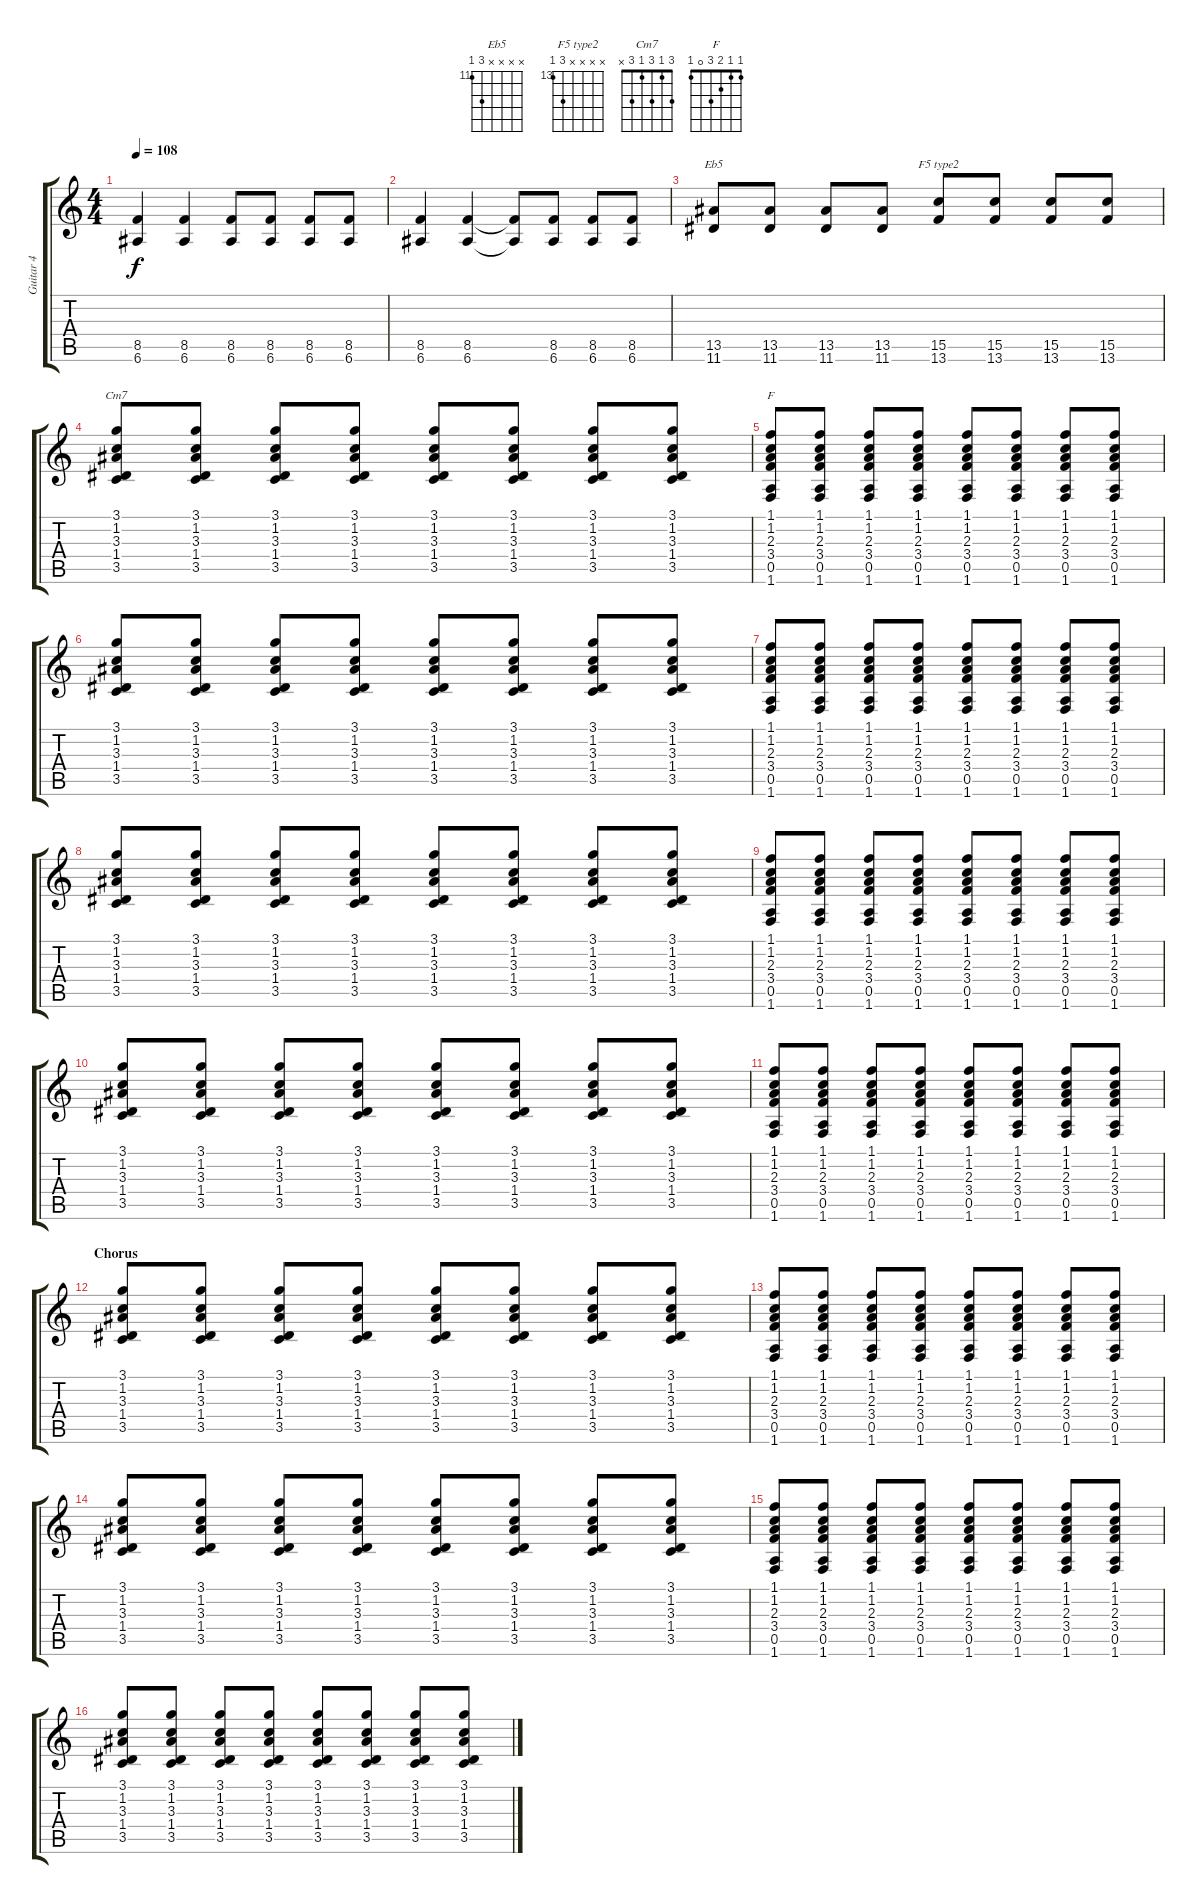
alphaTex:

\track ("Guitar 4" "Guitar 4") {instrument distortionguitar}
\staff {score tabs}
\tuning (E4 B3 G3 D3 A2 E2) {hide}
\chord ("Eb5" x x x x 13 11) {firstfret 11}
\chord ("F5 type2" x x x x 15 13) {firstfret 13}
\chord ("Cm7" 3 1 3 1 3 x)
\chord ("F" 1 1 2 3 0 1)
\ts (4 4)
\tempo 108
\clef g2
\ks c
(8.5 6.6).4{dy f} (8.5 6.6).4 (8.5 6.6).8 (8.5 6.6).8 (8.5 6.6).8 (8.5 6.6).8 |
(8.5 6.6).4 (8.5 6.6).4 (8.5{t} 6.6{t}).8 (8.5 6.6).8 (8.5 6.6).8 (8.5 6.6).8 |
(13.5 11.6).8{ch "Eb5"} (13.5 11.6).8 (13.5 11.6).8 (13.5 11.6).8 (15.5 13.6).8{ch "F5 type2"} (15.5 13.6).8 (15.5 13.6).8 (15.5 13.6).8 |
(3.1 1.2 3.3 1.4 3.5).8{ch "Cm7"} (3.1 1.2 3.3 1.4 3.5).8 (3.1 1.2 3.3 1.4 3.5).8 (3.1 1.2 3.3 1.4 3.5).8 (3.1 1.2 3.3 1.4 3.5).8 (3.1 1.2 3.3 1.4 3.5).8 (3.1 1.2 3.3 1.4 3.5).8 (3.1 1.2 3.3 1.4 3.5).8 |
(1.1 1.2 2.3 3.4 0.5 1.6).8{ch "F"} (1.1 1.2 2.3 3.4 0.5 1.6).8 (1.1 1.2 2.3 3.4 0.5 1.6).8 (1.1 1.2 2.3 3.4 0.5 1.6).8 (1.1 1.2 2.3 3.4 0.5 1.6).8 (1.1 1.2 2.3 3.4 0.5 1.6).8 (1.1 1.2 2.3 3.4 0.5 1.6).8 (1.1 1.2 2.3 3.4 0.5 1.6).8 |
(3.1 1.2 3.3 1.4 3.5).8 (3.1 1.2 3.3 1.4 3.5).8 (3.1 1.2 3.3 1.4 3.5).8 (3.1 1.2 3.3 1.4 3.5).8 (3.1 1.2 3.3 1.4 3.5).8 (3.1 1.2 3.3 1.4 3.5).8 (3.1 1.2 3.3 1.4 3.5).8 (3.1 1.2 3.3 1.4 3.5).8 |
(1.1 1.2 2.3 3.4 0.5 1.6).8 (1.1 1.2 2.3 3.4 0.5 1.6).8 (1.1 1.2 2.3 3.4 0.5 1.6).8 (1.1 1.2 2.3 3.4 0.5 1.6).8 (1.1 1.2 2.3 3.4 0.5 1.6).8 (1.1 1.2 2.3 3.4 0.5 1.6).8 (1.1 1.2 2.3 3.4 0.5 1.6).8 (1.1 1.2 2.3 3.4 0.5 1.6).8 |
(3.1 1.2 3.3 1.4 3.5).8 (3.1 1.2 3.3 1.4 3.5).8 (3.1 1.2 3.3 1.4 3.5).8 (3.1 1.2 3.3 1.4 3.5).8 (3.1 1.2 3.3 1.4 3.5).8 (3.1 1.2 3.3 1.4 3.5).8 (3.1 1.2 3.3 1.4 3.5).8 (3.1 1.2 3.3 1.4 3.5).8 |
(1.1 1.2 2.3 3.4 0.5 1.6).8 (1.1 1.2 2.3 3.4 0.5 1.6).8 (1.1 1.2 2.3 3.4 0.5 1.6).8 (1.1 1.2 2.3 3.4 0.5 1.6).8 (1.1 1.2 2.3 3.4 0.5 1.6).8 (1.1 1.2 2.3 3.4 0.5 1.6).8 (1.1 1.2 2.3 3.4 0.5 1.6).8 (1.1 1.2 2.3 3.4 0.5 1.6).8 |
(3.1 1.2 3.3 1.4 3.5).8 (3.1 1.2 3.3 1.4 3.5).8 (3.1 1.2 3.3 1.4 3.5).8 (3.1 1.2 3.3 1.4 3.5).8 (3.1 1.2 3.3 1.4 3.5).8 (3.1 1.2 3.3 1.4 3.5).8 (3.1 1.2 3.3 1.4 3.5).8 (3.1 1.2 3.3 1.4 3.5).8 |
(1.1 1.2 2.3 3.4 0.5 1.6).8 (1.1 1.2 2.3 3.4 0.5 1.6).8 (1.1 1.2 2.3 3.4 0.5 1.6).8 (1.1 1.2 2.3 3.4 0.5 1.6).8 (1.1 1.2 2.3 3.4 0.5 1.6).8 (1.1 1.2 2.3 3.4 0.5 1.6).8 (1.1 1.2 2.3 3.4 0.5 1.6).8 (1.1 1.2 2.3 3.4 0.5 1.6).8 |
\section ("" "Chorus")
(3.1 1.2 3.3 1.4 3.5).8 (3.1 1.2 3.3 1.4 3.5).8 (3.1 1.2 3.3 1.4 3.5).8 (3.1 1.2 3.3 1.4 3.5).8 (3.1 1.2 3.3 1.4 3.5).8 (3.1 1.2 3.3 1.4 3.5).8 (3.1 1.2 3.3 1.4 3.5).8 (3.1 1.2 3.3 1.4 3.5).8 |
(1.1 1.2 2.3 3.4 0.5 1.6).8 (1.1 1.2 2.3 3.4 0.5 1.6).8 (1.1 1.2 2.3 3.4 0.5 1.6).8 (1.1 1.2 2.3 3.4 0.5 1.6).8 (1.1 1.2 2.3 3.4 0.5 1.6).8 (1.1 1.2 2.3 3.4 0.5 1.6).8 (1.1 1.2 2.3 3.4 0.5 1.6).8 (1.1 1.2 2.3 3.4 0.5 1.6).8 |
(3.1 1.2 3.3 1.4 3.5).8 (3.1 1.2 3.3 1.4 3.5).8 (3.1 1.2 3.3 1.4 3.5).8 (3.1 1.2 3.3 1.4 3.5).8 (3.1 1.2 3.3 1.4 3.5).8 (3.1 1.2 3.3 1.4 3.5).8 (3.1 1.2 3.3 1.4 3.5).8 (3.1 1.2 3.3 1.4 3.5).8 |
(1.1 1.2 2.3 3.4 0.5 1.6).8 (1.1 1.2 2.3 3.4 0.5 1.6).8 (1.1 1.2 2.3 3.4 0.5 1.6).8 (1.1 1.2 2.3 3.4 0.5 1.6).8 (1.1 1.2 2.3 3.4 0.5 1.6).8 (1.1 1.2 2.3 3.4 0.5 1.6).8 (1.1 1.2 2.3 3.4 0.5 1.6).8 (1.1 1.2 2.3 3.4 0.5 1.6).8 |
(3.1 1.2 3.3 1.4 3.5).8 (3.1 1.2 3.3 1.4 3.5).8 (3.1 1.2 3.3 1.4 3.5).8 (3.1 1.2 3.3 1.4 3.5).8 (3.1 1.2 3.3 1.4 3.5).8 (3.1 1.2 3.3 1.4 3.5).8 (3.1 1.2 3.3 1.4 3.5).8 (3.1 1.2 3.3 1.4 3.5).8
